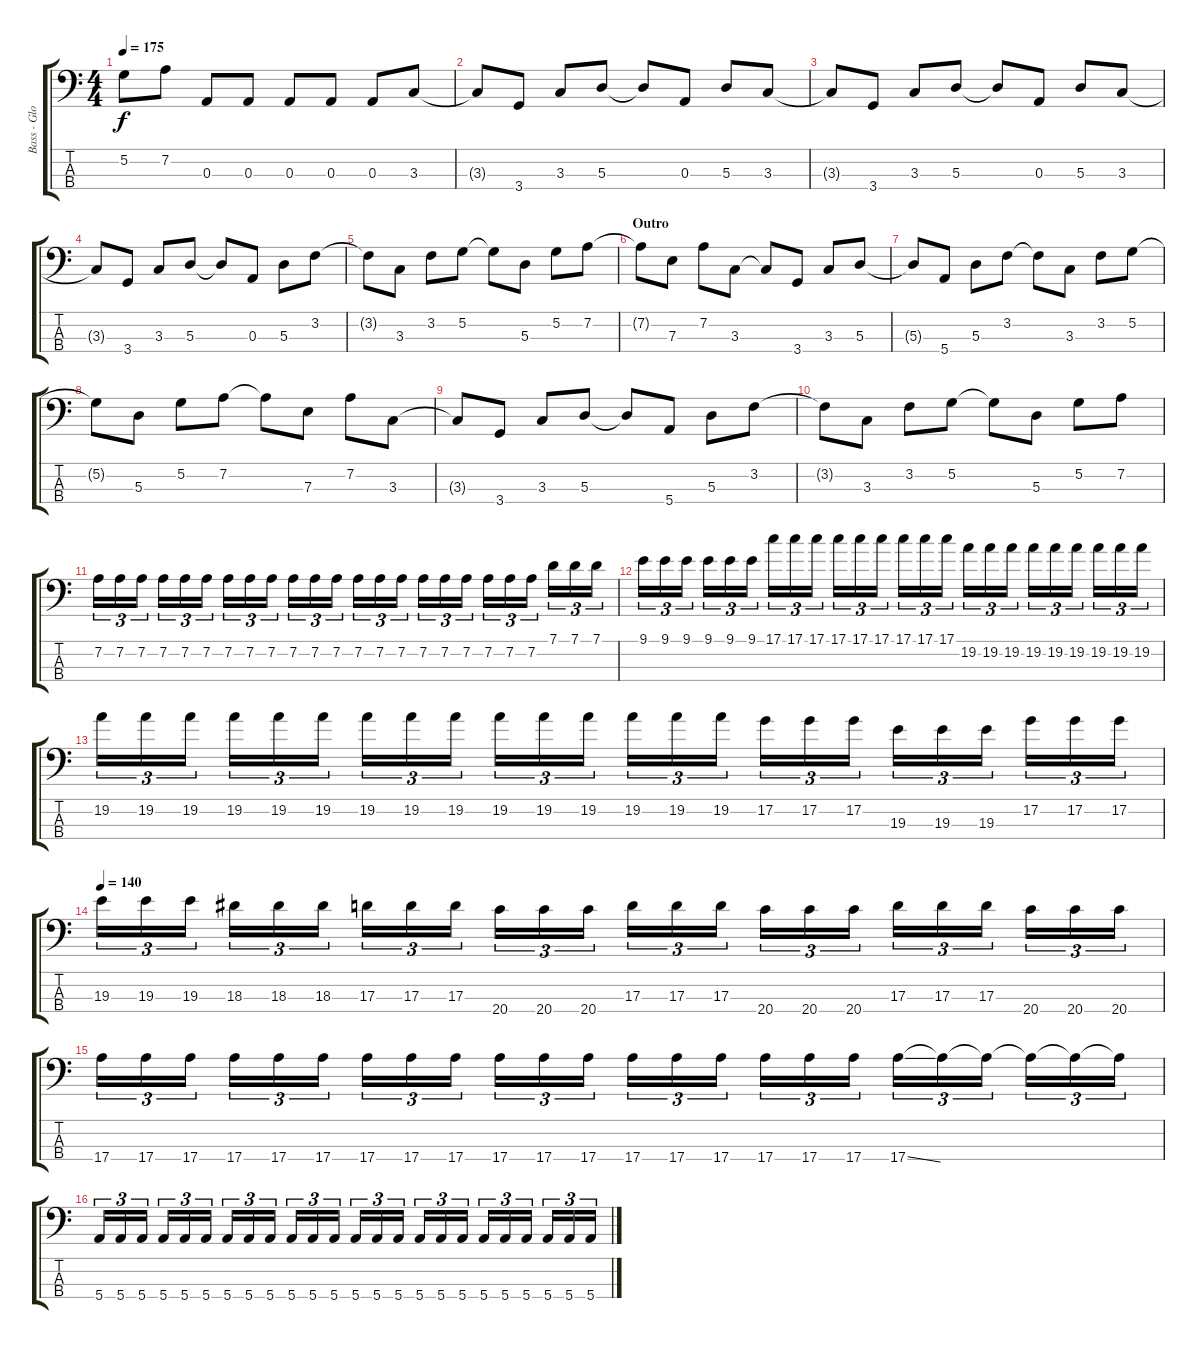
\track ("Bass - Glover" "Bass - Glo") {instrument electricbasspick}
\staff {score tabs}
\tuning (G2 D2 A1 E1) {hide}
\ts (4 4)
\tempo 175
\clef f4
\ks c
5.2{t}.8{dy f} 7.2.8 0.3.8 0.3.8 0.3.8 0.3.8 0.3.8 3.3.8 |
3.3{t}.8 3.4.8 3.3.8 5.3.8 5.3{t}.8 0.3.8 5.3.8 3.3.8 |
3.3{t}.8 3.4.8 3.3.8 5.3.8 5.3{t}.8 0.3.8 5.3.8 3.3.8 |
3.3{t}.8 3.4.8 3.3.8 5.3.8 5.3{t}.8 0.3.8 5.3.8 3.2.8 |
3.2{t}.8 3.3.8 3.2.8 5.2.8 5.2{t}.8 5.3.8 5.2.8 7.2.8 |
\section ("" "Outro")
7.2{t}.8 7.3.8 7.2.8 3.3.8 3.3{t}.8 3.4.8 3.3.8 5.3.8 |
5.3{t}.8 5.4.8 5.3.8 3.2.8 3.2{t}.8 3.3.8 3.2.8 5.2.8 |
5.2{t}.8 5.3.8 5.2.8 7.2.8 7.2{t}.8 7.3.8 7.2.8 3.3.8 |
3.3{t}.8 3.4.8 3.3.8 5.3.8 5.3{t}.8 5.4.8 5.3.8 3.2.8 |
3.2{t}.8 3.3.8 3.2.8 5.2.8 5.2{t}.8 5.3.8 5.2.8 7.2.8 |
7.2.16{tu (3 2)} 7.2.16{tu (3 2)} 7.2.16{tu (3 2)} 7.2.16{tu (3 2)} 7.2.16{tu (3 2)} 7.2.16{tu (3 2)} 7.2.16{tu (3 2)} 7.2.16{tu (3 2)} 7.2.16{tu (3 2)} 7.2.16{tu (3 2)} 7.2.16{tu (3 2)} 7.2.16{tu (3 2)} 7.2.16{tu (3 2)} 7.2.16{tu (3 2)} 7.2.16{tu (3 2)} 7.2.16{tu (3 2)} 7.2.16{tu (3 2)} 7.2.16{tu (3 2)} 7.2.16{tu (3 2)} 7.2.16{tu (3 2)} 7.2.16{tu (3 2)} 7.1.16{tu (3 2)} 7.1.16{tu (3 2)} 7.1.16{tu (3 2)} |
9.1.16{tu (3 2)} 9.1.16{tu (3 2)} 9.1.16{tu (3 2)} 9.1.16{tu (3 2)} 9.1.16{tu (3 2)} 9.1.16{tu (3 2)} 17.1.16{tu (3 2)} 17.1.16{tu (3 2)} 17.1.16{tu (3 2)} 17.1.16{tu (3 2)} 17.1.16{tu (3 2)} 17.1.16{tu (3 2)} 17.1.16{tu (3 2)} 17.1.16{tu (3 2)} 17.1.16{tu (3 2)} 19.2.16{tu (3 2)} 19.2.16{tu (3 2)} 19.2.16{tu (3 2)} 19.2.16{tu (3 2)} 19.2.16{tu (3 2)} 19.2.16{tu (3 2)} 19.2.16{tu (3 2)} 19.2.16{tu (3 2)} 19.2.16{tu (3 2)} |
19.2.16{tu (3 2)} 19.2.16{tu (3 2)} 19.2.16{tu (3 2)} 19.2.16{tu (3 2)} 19.2.16{tu (3 2)} 19.2.16{tu (3 2)} 19.2.16{tu (3 2)} 19.2.16{tu (3 2)} 19.2.16{tu (3 2)} 19.2.16{tu (3 2)} 19.2.16{tu (3 2)} 19.2.16{tu (3 2)} 19.2.16{tu (3 2)} 19.2.16{tu (3 2)} 19.2.16{tu (3 2)} 17.2.16{tu (3 2)} 17.2.16{tu (3 2)} 17.2.16{tu (3 2)} 19.3.16{tu (3 2)} 19.3.16{tu (3 2)} 19.3.16{tu (3 2)} 17.2.16{tu (3 2)} 17.2.16{tu (3 2)} 17.2.16{tu (3 2)} |
\tempo 140
19.3.16{tu (3 2)} 19.3.16{tu (3 2)} 19.3.16{tu (3 2)} 18.3.16{tu (3 2)} 18.3.16{tu (3 2)} 18.3.16{tu (3 2)} 17.3.16{tu (3 2)} 17.3.16{tu (3 2)} 17.3.16{tu (3 2)} 20.4.16{tu (3 2)} 20.4.16{tu (3 2)} 20.4.16{tu (3 2)} 17.3.16{tu (3 2)} 17.3.16{tu (3 2)} 17.3.16{tu (3 2)} 20.4.16{tu (3 2)} 20.4.16{tu (3 2)} 20.4.16{tu (3 2)} 17.3.16{tu (3 2)} 17.3.16{tu (3 2)} 17.3.16{tu (3 2)} 20.4.16{tu (3 2)} 20.4.16{tu (3 2)} 20.4.16{tu (3 2)} |
17.4.16{tu (3 2)} 17.4.16{tu (3 2)} 17.4.16{tu (3 2)} 17.4.16{tu (3 2)} 17.4.16{tu (3 2)} 17.4.16{tu (3 2)} 17.4.16{tu (3 2)} 17.4.16{tu (3 2)} 17.4.16{tu (3 2)} 17.4.16{tu (3 2)} 17.4.16{tu (3 2)} 17.4.16{tu (3 2)} 17.4.16{tu (3 2)} 17.4.16{tu (3 2)} 17.4.16{tu (3 2)} 17.4.16{tu (3 2)} 17.4.16{tu (3 2)} 17.4.16{tu (3 2)} 17.4{ss}.16{tu (3 2)} 17.4{t}.16{tu (3 2)} 17.4{t}.16{tu (3 2)} 17.4{t}.16{tu (3 2)} 17.4{t}.16{tu (3 2)} 17.4{t}.16{tu (3 2)} |
5.4.16{tu (3 2)} 5.4.16{tu (3 2)} 5.4.16{tu (3 2)} 5.4.16{tu (3 2)} 5.4.16{tu (3 2)} 5.4.16{tu (3 2)} 5.4.16{tu (3 2)} 5.4.16{tu (3 2)} 5.4.16{tu (3 2)} 5.4.16{tu (3 2)} 5.4.16{tu (3 2)} 5.4.16{tu (3 2)} 5.4.16{tu (3 2)} 5.4.16{tu (3 2)} 5.4.16{tu (3 2)} 5.4.16{tu (3 2)} 5.4.16{tu (3 2)} 5.4.16{tu (3 2)} 5.4.16{tu (3 2)} 5.4.16{tu (3 2)} 5.4.16{tu (3 2)} 5.4.16{tu (3 2)} 5.4.16{tu (3 2)} 5.4.16{tu (3 2)}
